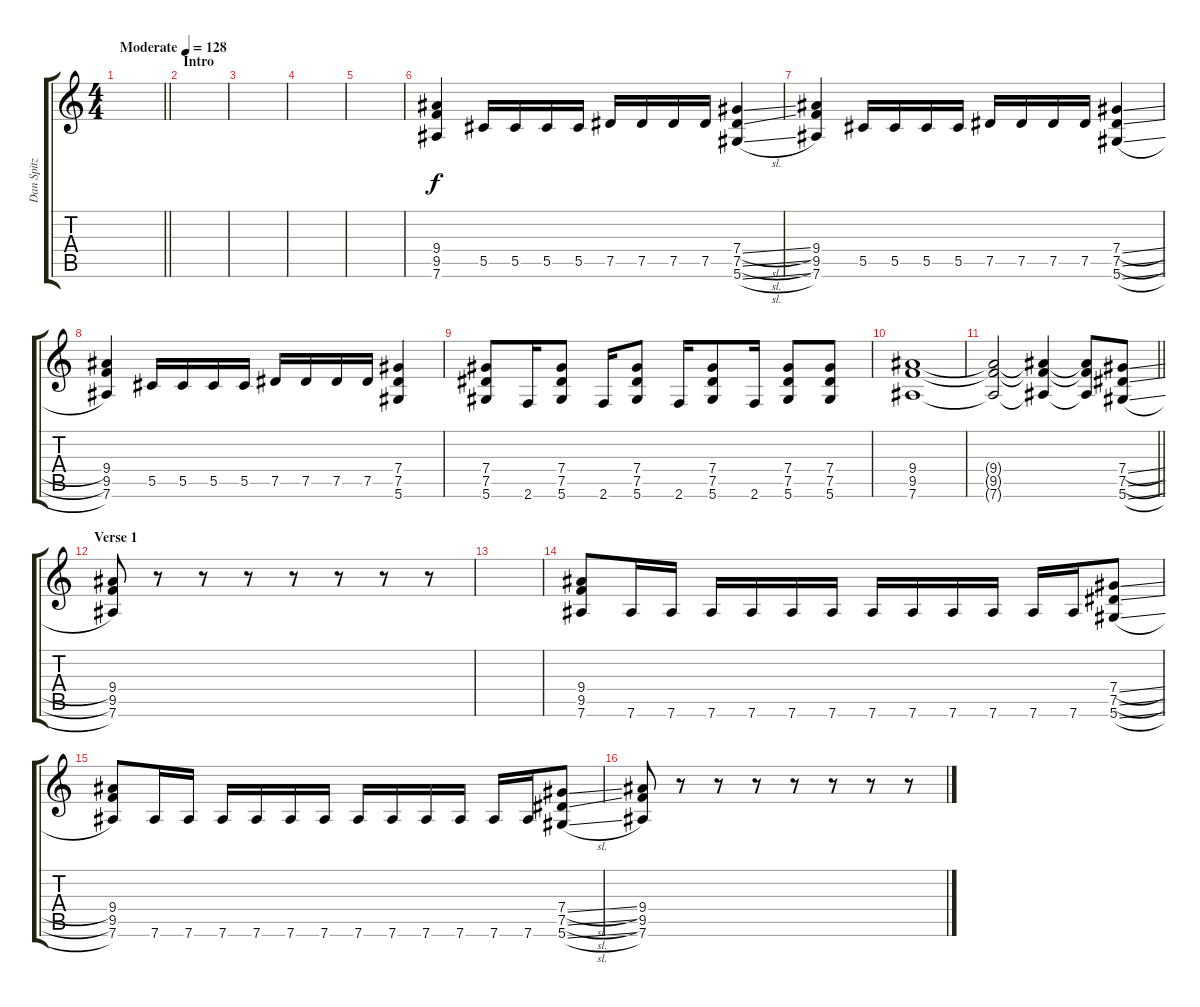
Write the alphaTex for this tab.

\track ("Dan Spitz (Rhythm Guitar)" "Dan Spitz ") {instrument distortionguitar}
\staff {score tabs}
\tuning (Eb4 Bb3 Gb3 Db3 Ab2 Eb2) {hide}
\ts (4 4)
\tempo (128 "Moderate")
\clef g2
\barLineRight lightlight
\ks c
|
\section ("" "Intro")
|
|
|
|
(9.4 9.5 7.6).4 5.5.16 5.5.16 5.5.16 5.5.16 7.5.16 7.5.16 7.5.16 7.5.16 (7.4{sl} 7.5{sl} 5.6{sl}).4 |
(9.4 9.5 7.6).4 5.5.16 5.5.16 5.5.16 5.5.16 7.5.16 7.5.16 7.5.16 7.5.16 (7.4{sl} 7.5{sl} 5.6{sl}).4 |
(9.4 9.5 7.6).4 5.5.16 5.5.16 5.5.16 5.5.16 7.5.16 7.5.16 7.5.16 7.5.16 (7.4 7.5 5.6).4 |
(7.4 7.5 5.6).8 2.6.16 (7.4 7.5 5.6).8 2.6.16 (7.4 7.5 5.6).8 2.6.16 (7.4 7.5 5.6).8 2.6.16 (7.4 7.5 5.6).8 (7.4 7.5 5.6).8 |
(9.4 9.5 7.6).1 |
\barLineRight lightlight
(9.4{t} 9.5{t} 7.6{t}).2 (9.4{t} 9.5{t} 7.6{t}).4 (9.4{t} 9.5{t} 7.6{t}).8 (7.4{sl} 7.5{sl} 5.6{sl}).8 |
\section ("" "Verse 1")
(9.4 9.5 7.6).8 r.8 r.8 r.8 r.8 r.8 r.8 r.8 |
|
(9.4 9.5 7.6).8 7.6.16 7.6.16 7.6.16 7.6.16 7.6.16 7.6.16 7.6.16 7.6.16 7.6.16 7.6.16 7.6.16 7.6.16 (7.4{sl} 7.5{sl} 5.6{sl}).8 |
(9.4 9.5 7.6).8 7.6.16 7.6.16 7.6.16 7.6.16 7.6.16 7.6.16 7.6.16 7.6.16 7.6.16 7.6.16 7.6.16 7.6.16 (7.4{sl} 7.5{sl} 5.6{sl}).8 |
(9.4 9.5 7.6).8 r.8 r.8 r.8 r.8 r.8 r.8 r.8
